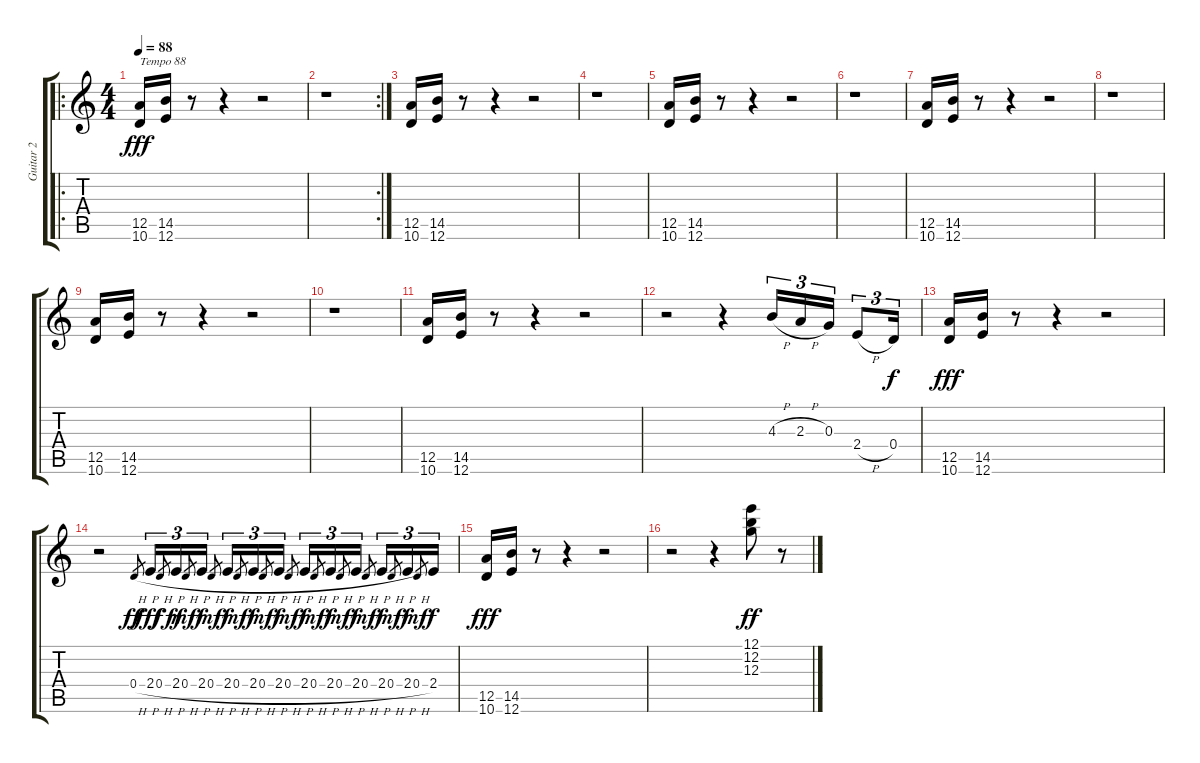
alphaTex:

\track ("Guitar 2" "Guitar 2") {instrument overdrivenguitar}
\staff {score tabs}
\tuning (E4 B3 G3 D3 A2 E2) {hide}
\ro
\ts (4 4)
\tempo 88
\clef g2
\ks c
(12.5 10.6).16{txt "Tempo 88" dy fff} (14.5 12.6).16 r.8 r.4 r.2 |
\rc 2
r.1 |
(12.5 10.6).16 (14.5 12.6).16 r.8 r.4 r.2 |
r.1 |
(12.5 10.6).16 (14.5 12.6).16 r.8 r.4 r.2 |
r.1 |
(12.5 10.6).16 (14.5 12.6).16 r.8 r.4 r.2 |
r.1 |
(12.5 10.6).16 (14.5 12.6).16 r.8 r.4 r.2 |
r.1 |
(12.5 10.6).16 (14.5 12.6).16 r.8 r.4 r.2 |
r.2 r.4 4.3{h}.16{tu (3 2)} 2.3{h}.16{tu (3 2)} 0.3.16{tu (3 2)} 2.4{h}.8{tu (3 2)} 0.4.16{tu (3 2) dy f} |
(12.5 10.6).16{dy fff} (14.5 12.6).16 r.8 r.4 r.2 |
r.2 0.4{h}.8{gr dy ff} 2.4{h}.16{tu (3 2) dy fff} 0.4{h}.8{gr dy f} 2.4{h}.16{tu (3 2) dy ff} 0.4{h}.8{gr dy mf} 2.4{h}.16{tu (3 2) dy f} 0.4{h}.8{gr dy mf} 2.4{h}.16{tu (3 2) dy f} 0.4{h}.8{gr dy mf} 2.4{h}.16{tu (3 2) dy f} 0.4{h}.8{gr dy mf} 2.4{h}.16{tu (3 2) dy f} 0.4{h}.8{gr dy mf} 2.4{h}.16{tu (3 2) dy f} 0.4{h}.8{gr dy mf} 2.4{h}.16{tu (3 2) dy f} 0.4{h}.8{gr dy mf} 2.4{h}.16{tu (3 2) dy f} 0.4{h}.8{gr dy mf} 2.4{h}.16{tu (3 2) dy f} 0.4{h}.8{gr dy mf} 2.4{h}.16{tu (3 2) dy f} 0.4{h}.8{gr dy mf} 2.4.16{tu (3 2) dy f} |
(12.5 10.6).16{dy fff} (14.5 12.6).16 r.8 r.4 r.2 |
r.2 r.4 (12.1 12.2 12.3).8{dy ff} r.8
